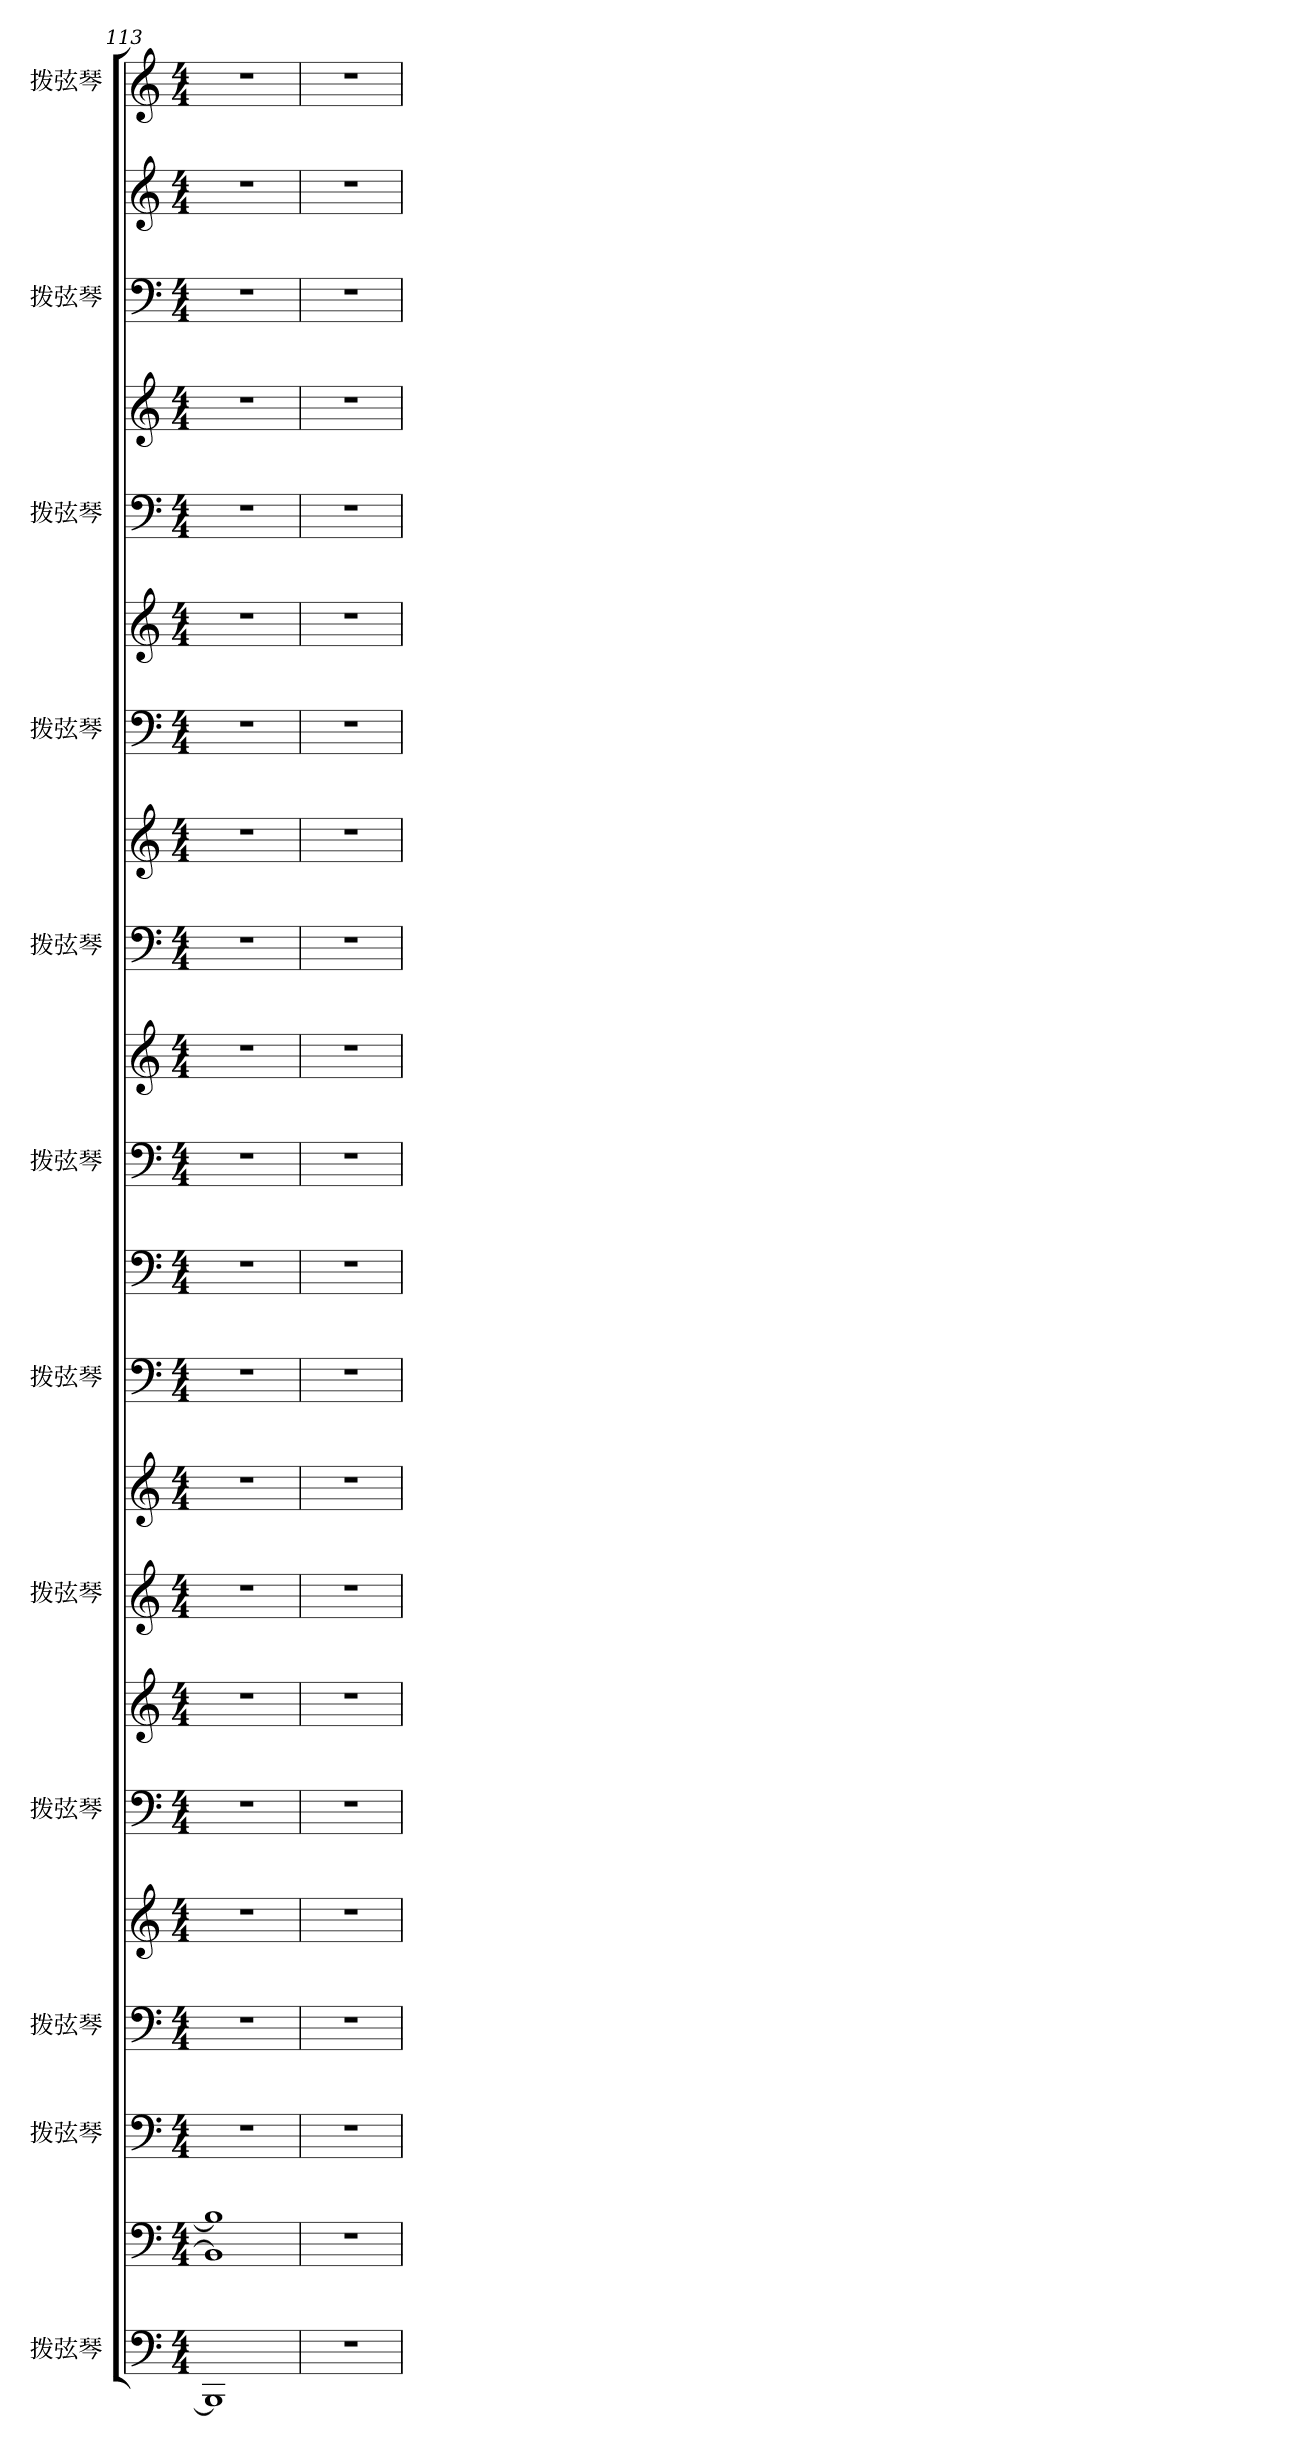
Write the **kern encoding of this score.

**kern	**kern	**kern	**kern	**kern	**kern	**kern	**kern	**kern	**kern	**kern	**kern	**kern	**kern	**kern	**kern	**kern	**kern	**kern	**kern	**kern	**kern
*part12	*part12	*part11	*part10	*part10	*part9	*part9	*part8	*part8	*part7	*part7	*part6	*part6	*part5	*part5	*part4	*part4	*part3	*part3	*part2	*part2	*part1
*staff22	*staff21	*staff20	*staff19	*staff18	*staff17	*staff16	*staff15	*staff14	*staff13	*staff12	*staff11	*staff10	*staff9	*staff8	*staff7	*staff6	*staff5	*staff4	*staff3	*staff2	*staff1
*I"拨弦琴	*	*I"拨弦琴	*I"拨弦琴	*	*I"拨弦琴	*	*I"拨弦琴	*	*I"拨弦琴	*	*I"拨弦琴	*	*I"拨弦琴	*	*I"拨弦琴	*	*I"拨弦琴	*	*I"拨弦琴	*	*I"拨弦琴
*clefF4	*clefF4	*clefF4	*clefF4	*clefG2	*clefF4	*clefG2	*clefG2	*clefG2	*clefF4	*clefF4	*clefF4	*clefG2	*clefF4	*clefG2	*clefF4	*clefG2	*clefF4	*clefG2	*clefF4	*clefG2	*clefG2
*k[]	*k[]	*k[]	*k[]	*k[]	*k[]	*k[]	*k[]	*k[]	*k[]	*k[]	*k[]	*k[]	*k[]	*k[]	*k[]	*k[]	*k[]	*k[]	*k[]	*k[]	*k[]
*M4/4	*M4/4	*M4/4	*M4/4	*M4/4	*M4/4	*M4/4	*M4/4	*M4/4	*M4/4	*M4/4	*M4/4	*M4/4	*M4/4	*M4/4	*M4/4	*M4/4	*M4/4	*M4/4	*M4/4	*M4/4	*M4/4
=113	=113	=113	=113	=113	=113	=113	=113	=113	=113	=113	=113	=113	=113	=113	=113	=113	=113	=113	=113	=113	=113
*	*^	*	*	*	*	*	*	*	*	*	*	*	*	*	*	*	*	*	*	*	*
1BBB]	1B]	1BB]	1r	1r	1r	1r	1r	1r	1r	1r	1r	1r	1r	1r	1r	1r	1r	1r	1r	1r	1r	1r
*	*v	*v	*	*	*	*	*	*	*	*	*	*	*	*	*	*	*	*	*	*	*	*
=114	=114	=114	=114	=114	=114	=114	=114	=114	=114	=114	=114	=114	=114	=114	=114	=114	=114	=114	=114	=114	=114
1r	1r	1r	1r	1r	1r	1r	1r	1r	1r	1r	1r	1r	1r	1r	1r	1r	1r	1r	1r	1r	1r
=	=	=	=	=	=	=	=	=	=	=	=	=	=	=	=	=	=	=	=	=	=
*-	*-	*-	*-	*-	*-	*-	*-	*-	*-	*-	*-	*-	*-	*-	*-	*-	*-	*-	*-	*-	*-
